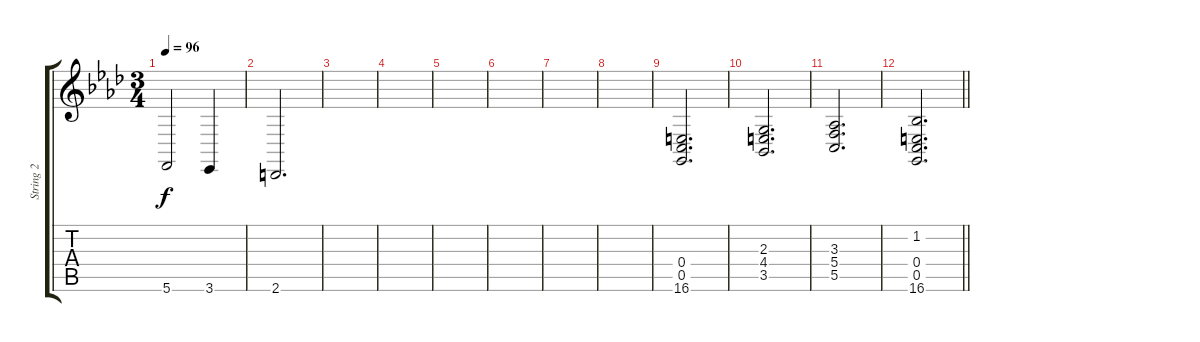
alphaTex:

\track ("String 2" "String 2") {instrument stringensemble1}
\staff {score tabs}
\tuning (D4 A3 F3 C3 G2 C2) {hide}
\ts (3 4)
\tempo 96
\clef g2
\ks fminor
5.6.2{dy f} 3.6.4 |
2.6.2{d} |
|
|
|
|
|
|
(0.4 0.5 16.6).2{d} |
(2.3 4.4 3.5).2{d} |
(3.3 5.4 5.5).2{d} |
\barLineRight lightlight
(1.2 0.4 0.5 16.6).2{d}
